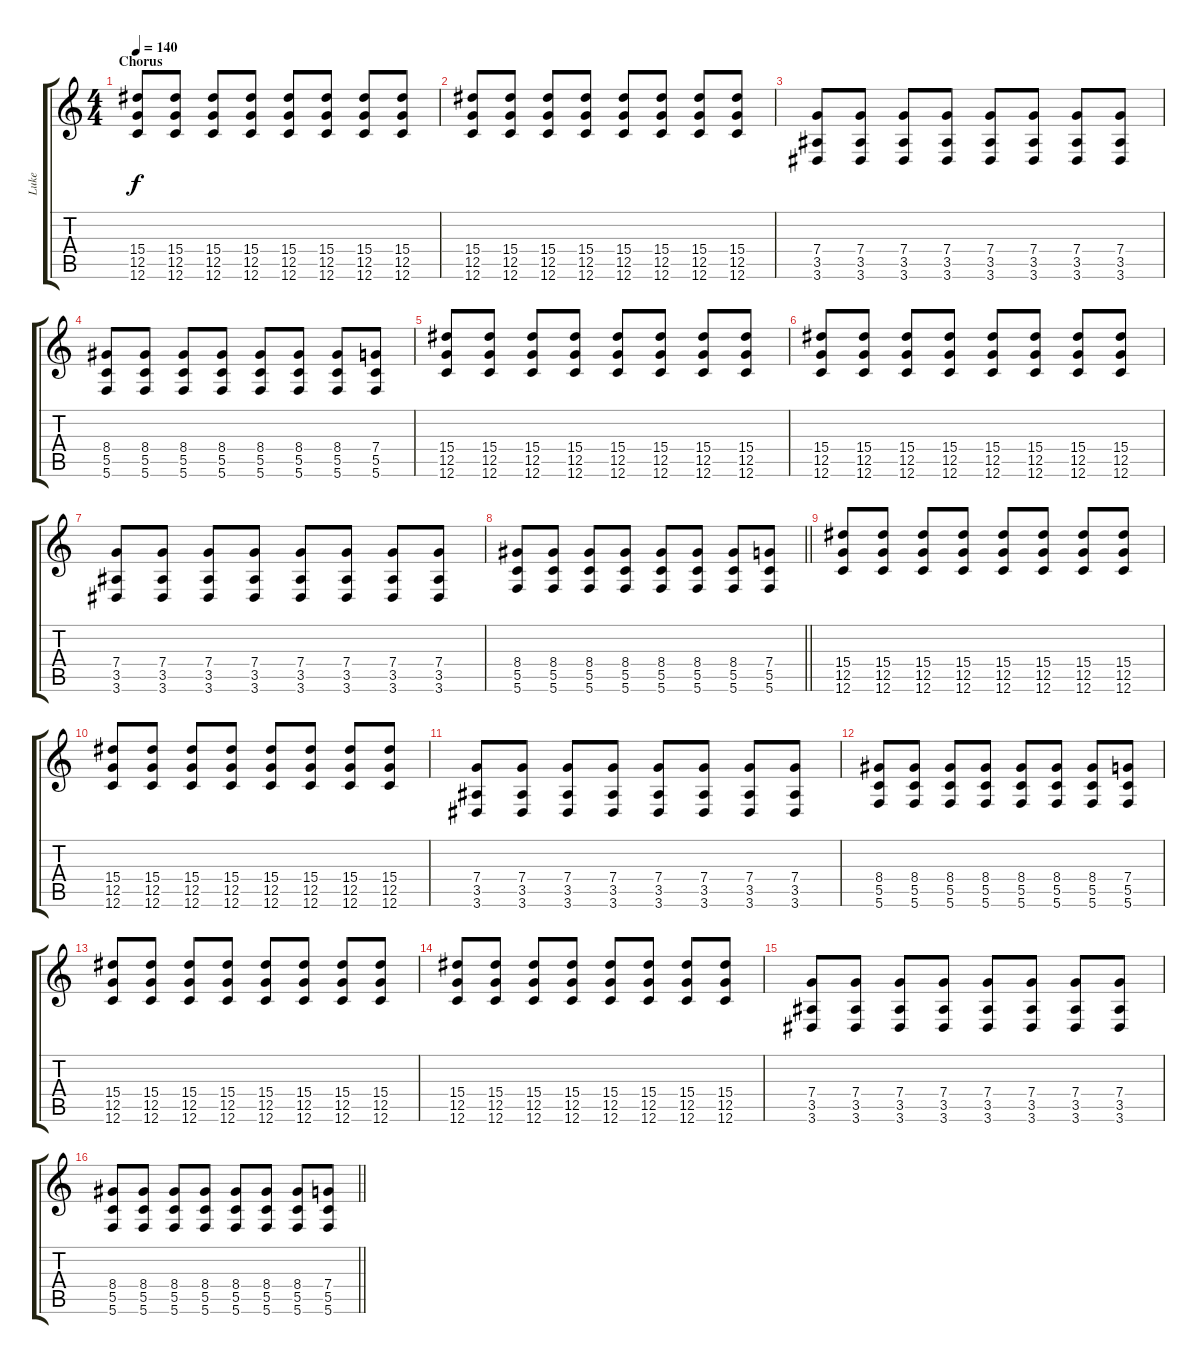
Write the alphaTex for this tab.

\track ("Luke" "Luke") {instrument overdrivenguitar}
\staff {score tabs}
\tuning (D4 A3 F3 C3 G2 C2) {hide}
\ts (4 4)
\section ("" "Chorus")
\tempo 140
\clef g2
\ks c
(15.4 12.5 12.6).8{dy f} (15.4 12.5 12.6).8 (15.4 12.5 12.6).8 (15.4 12.5 12.6).8 (15.4 12.5 12.6).8 (15.4 12.5 12.6).8 (15.4 12.5 12.6).8 (15.4 12.5 12.6).8 |
(15.4 12.5 12.6).8 (15.4 12.5 12.6).8 (15.4 12.5 12.6).8 (15.4 12.5 12.6).8 (15.4 12.5 12.6).8 (15.4 12.5 12.6).8 (15.4 12.5 12.6).8 (15.4 12.5 12.6).8 |
(7.4 3.5 3.6).8 (7.4 3.5 3.6).8 (7.4 3.5 3.6).8 (7.4 3.5 3.6).8 (7.4 3.5 3.6).8 (7.4 3.5 3.6).8 (7.4 3.5 3.6).8 (7.4 3.5 3.6).8 |
(8.4 5.5 5.6).8 (8.4 5.5 5.6).8 (8.4 5.5 5.6).8 (8.4 5.5 5.6).8 (8.4 5.5 5.6).8 (8.4 5.5 5.6).8 (8.4 5.5 5.6).8 (7.4 5.5 5.6).8 |
(15.4 12.5 12.6).8 (15.4 12.5 12.6).8 (15.4 12.5 12.6).8 (15.4 12.5 12.6).8 (15.4 12.5 12.6).8 (15.4 12.5 12.6).8 (15.4 12.5 12.6).8 (15.4 12.5 12.6).8 |
(15.4 12.5 12.6).8 (15.4 12.5 12.6).8 (15.4 12.5 12.6).8 (15.4 12.5 12.6).8 (15.4 12.5 12.6).8 (15.4 12.5 12.6).8 (15.4 12.5 12.6).8 (15.4 12.5 12.6).8 |
(7.4 3.5 3.6).8 (7.4 3.5 3.6).8 (7.4 3.5 3.6).8 (7.4 3.5 3.6).8 (7.4 3.5 3.6).8 (7.4 3.5 3.6).8 (7.4 3.5 3.6).8 (7.4 3.5 3.6).8 |
\barLineRight lightlight
(8.4 5.5 5.6).8 (8.4 5.5 5.6).8 (8.4 5.5 5.6).8 (8.4 5.5 5.6).8 (8.4 5.5 5.6).8 (8.4 5.5 5.6).8 (8.4 5.5 5.6).8 (7.4 5.5 5.6).8 |
(15.4 12.5 12.6).8 (15.4 12.5 12.6).8 (15.4 12.5 12.6).8 (15.4 12.5 12.6).8 (15.4 12.5 12.6).8 (15.4 12.5 12.6).8 (15.4 12.5 12.6).8 (15.4 12.5 12.6).8 |
(15.4 12.5 12.6).8 (15.4 12.5 12.6).8 (15.4 12.5 12.6).8 (15.4 12.5 12.6).8 (15.4 12.5 12.6).8 (15.4 12.5 12.6).8 (15.4 12.5 12.6).8 (15.4 12.5 12.6).8 |
(7.4 3.5 3.6).8 (7.4 3.5 3.6).8 (7.4 3.5 3.6).8 (7.4 3.5 3.6).8 (7.4 3.5 3.6).8 (7.4 3.5 3.6).8 (7.4 3.5 3.6).8 (7.4 3.5 3.6).8 |
(8.4 5.5 5.6).8 (8.4 5.5 5.6).8 (8.4 5.5 5.6).8 (8.4 5.5 5.6).8 (8.4 5.5 5.6).8 (8.4 5.5 5.6).8 (8.4 5.5 5.6).8 (7.4 5.5 5.6).8 |
(15.4 12.5 12.6).8 (15.4 12.5 12.6).8 (15.4 12.5 12.6).8 (15.4 12.5 12.6).8 (15.4 12.5 12.6).8 (15.4 12.5 12.6).8 (15.4 12.5 12.6).8 (15.4 12.5 12.6).8 |
(15.4 12.5 12.6).8 (15.4 12.5 12.6).8 (15.4 12.5 12.6).8 (15.4 12.5 12.6).8 (15.4 12.5 12.6).8 (15.4 12.5 12.6).8 (15.4 12.5 12.6).8 (15.4 12.5 12.6).8 |
(7.4 3.5 3.6).8 (7.4 3.5 3.6).8 (7.4 3.5 3.6).8 (7.4 3.5 3.6).8 (7.4 3.5 3.6).8 (7.4 3.5 3.6).8 (7.4 3.5 3.6).8 (7.4 3.5 3.6).8 |
\barLineRight lightlight
(8.4 5.5 5.6).8 (8.4 5.5 5.6).8 (8.4 5.5 5.6).8 (8.4 5.5 5.6).8 (8.4 5.5 5.6).8 (8.4 5.5 5.6).8 (8.4 5.5 5.6).8 (7.4 5.5 5.6).8
